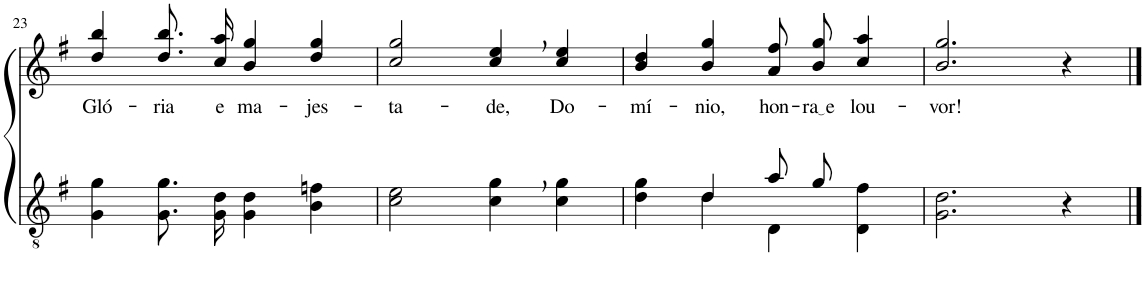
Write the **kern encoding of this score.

**kern	**kern	**text
*part2	*part1	*part1
*staff2	*staff1	*staff1
*I"Parte III e IV	*I"Parte I e II	*
!!LO:PB:g=z
*clefGv2	*clefG2	*
*Trd4c7	*Trd4c7	*
*k[f#]	*k[f#]	*
*M4/4	*M4/4	*
=23	=23	=23
!	!	!LO:LY:b
4G\ 4g\	4dd/ 4bb/	Gló-
!	!	!LO:LY:b
8.G\ 8.g\L	8.dd\ 8.bb\L	-ria
!	!	!LO:LY:b
16G\ 16d\Jk	16cc\ 16aa\Jk	e
!	!	!LO:LY:b
4G\ 4d\	4b/ 4gg/	ma-
!	!	!LO:LY:b
4B\ 4fn\	4dd/ 4gg/	-jes-
=24	=24	=24
!	!	!LO:LY:b
2c\ 2e\	2cc/ 2gg/	-ta-
!	!	!LO:LY:b
4c\, 4g\,	4cc/, 4ee/,	-de,
!	!	!LO:LY:b
4c\ 4g\	4cc/ 4ee/	Do-
=25	=25	=25
*^	*	*
!	!	!	!LO:LY:b
4ryy	4d\ 4g\	4b/ 4dd/	-mí-
!	!	!	!LO:LY:b
4d/	4d\	4b/ 4gg/	-nio,
!	!	!	!LO:LY:b
8a/L	4D\	8a\ 8ff#\L	hon-
!	!	!	!LO:LY:b
8g/J	.	8b\ 8gg\J	ra e
!	!	!	!LO:LY:b
4ryy	4D\ 4f#\	4cc/ 4aa/	lou-
=26	=26	=26	=26
!	!	!	!LO:LY:b
*v	*v	*	*
2.G\ 2.d\	2.b/ 2.gg/	-vor!
4r	4r	.
==	==	==
*-	*-	*-
